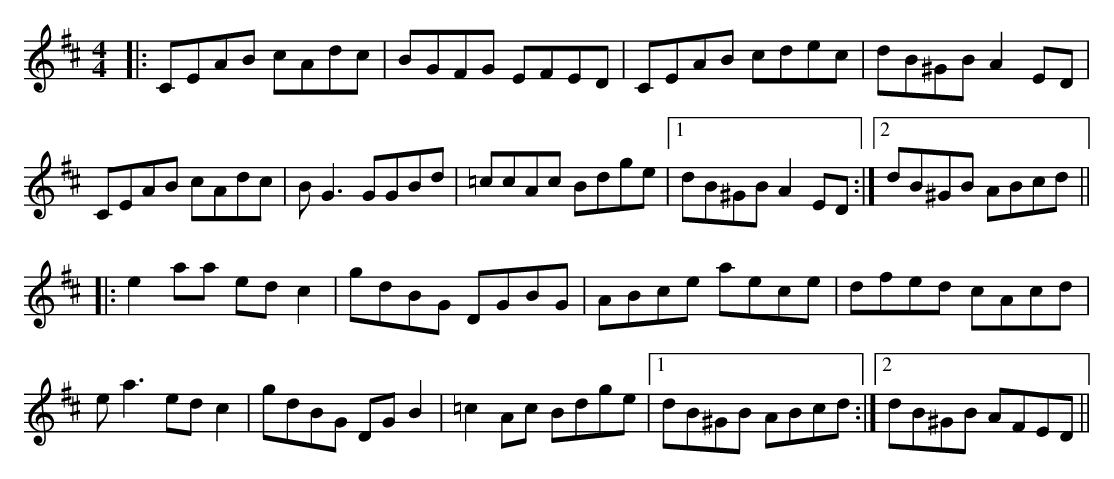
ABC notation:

X:1
M:4/4
K:Amix
|:CEAB cAdc|BGFG EFED|CEAB cdec|dB^GB A2ED|
CEAB cAdc|BG3 GGBd|=ccAc Bdge|1 dB^GB A2ED:|2 dB^GB ABcd||
|:e2aa edc2|gdBG DGBG|ABce aece|dfed cAcd|
ea3 edc2|gdBG DGB2|=c2Ac Bdge|1 dB^GB ABcd:|2 dB^GB AFED||
